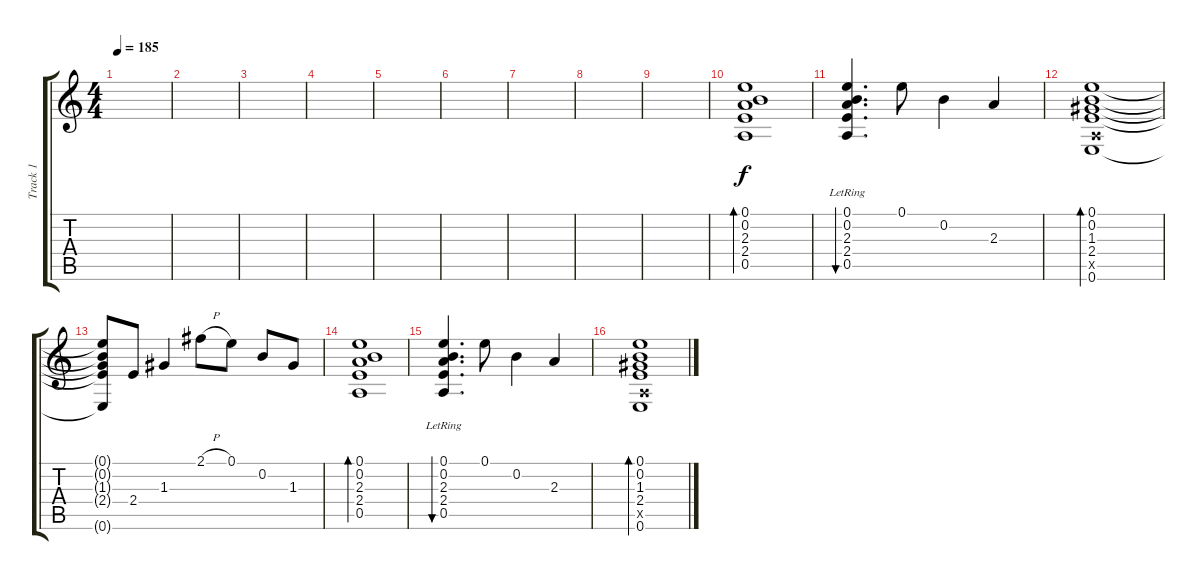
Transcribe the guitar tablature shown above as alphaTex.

\track ("Track 1" "Track 1") {instrument acousticguitarsteel}
\staff {score tabs}
\tuning (E4 B3 G3 D3 A2 E2) {hide}
\ts (4 4)
\tempo 185
\clef g2
\ks c
|
|
|
|
|
|
|
|
|
(0.1 0.2 2.3 2.4 0.5).1{bd 240} |
(0.1{lr} 0.2{lr} 2.3{lr} 2.4{lr} 0.5{lr}).4{d bu 240} 0.1.8 0.2.4 2.3.4 |
(0.1 0.2 1.3 2.4 0.5{x} 0.6).1{bd 240} |
(0.1{t} 0.2{t} 1.3{t} 2.4{t} 0.6{t}).8 2.4.8 1.3.4 2.1{h}.8 0.1.8 0.2.8 1.3.8 |
(0.1 0.2 2.3 2.4 0.5).1{bd 240} |
(0.1{lr} 0.2{lr} 2.3{lr} 2.4{lr} 0.5{lr}).4{d bu 240} 0.1.8 0.2.4 2.3.4 |
(0.1 0.2 1.3 2.4 0.5{x} 0.6).1{bd 240}
